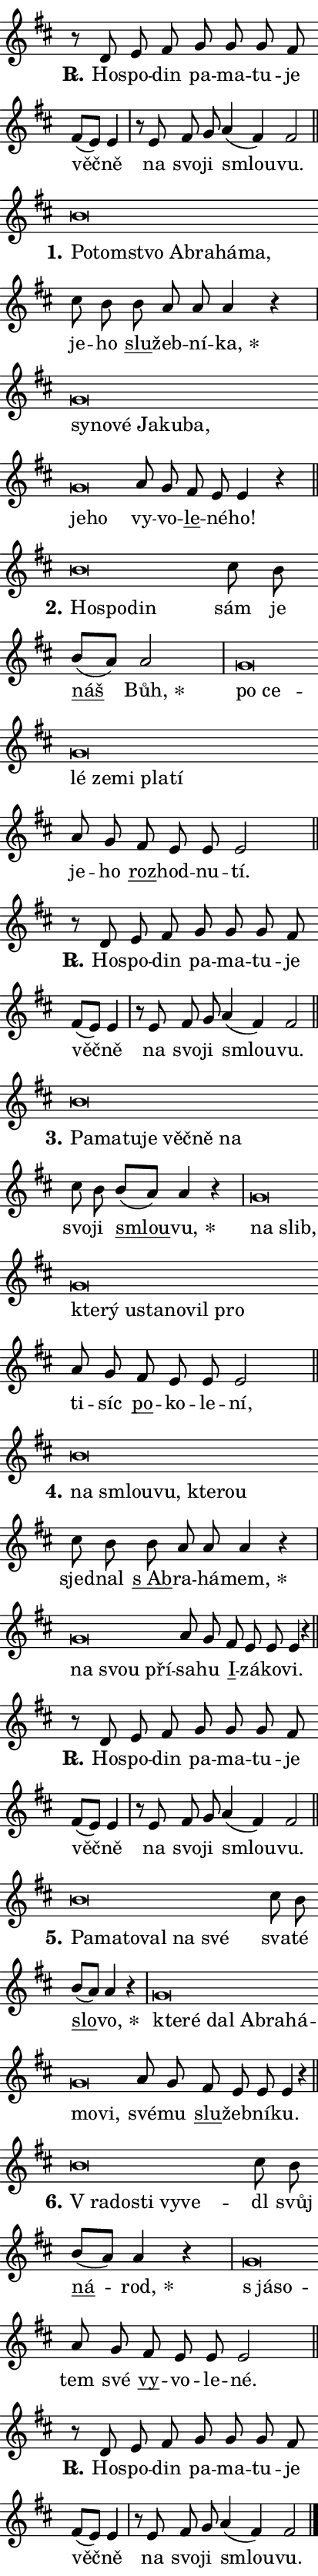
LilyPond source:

\version "2.22.1"
\header { tagline = "" }
\paper {
  indent = 0\cm
  top-margin = 0\cm
  right-margin = 0\cm
  bottom-margin = 0\cm
  left-margin = 0\cm
  paper-width = 7\cm
  page-breaking = #ly:one-page-breaking
  system-system-spacing.basic-distance = #11
  score-system-spacing.basic-distance = #11.3
  ragged-last = ##f
}


%% Author: Thomas Morley
%% https://lists.gnu.org/archive/html/lilypond-user/2020-05/msg00002.html
#(define (line-position grob)
"Returns position of @var[grob} in current system:
   @code{'start}, if at first time-step
   @code{'end}, if at last time-step
   @code{'middle} otherwise
"
  (let* ((col (ly:item-get-column grob))
         (ln (ly:grob-object col 'left-neighbor))
         (rn (ly:grob-object col 'right-neighbor))
         (col-to-check-left (if (ly:grob? ln) ln col))
         (col-to-check-right (if (ly:grob? rn) rn col))
         (break-dir-left
           (and
             (ly:grob-property col-to-check-left 'non-musical #f)
             (ly:item-break-dir col-to-check-left)))
         (break-dir-right
           (and
             (ly:grob-property col-to-check-right 'non-musical #f)
             (ly:item-break-dir col-to-check-right))))
        (cond ((eqv? 1 break-dir-left) 'start)
              ((eqv? -1 break-dir-right) 'end)
              (else 'middle))))

#(define (tranparent-at-line-position vctor)
  (lambda (grob)
  "Relying on @code{line-position} select the relevant enry from @var{vctor}.
Used to determine transparency,"
    (case (line-position grob)
      ((end) (not (vector-ref vctor 0)))
      ((middle) (not (vector-ref vctor 1)))
      ((start) (not (vector-ref vctor 2))))))

noteHeadBreakVisibility =
#(define-music-function (break-visibility)(vector?)
"Makes @code{NoteHead}s transparent relying on @var{break-visibility}"
#{
  \override NoteHead.transparent =
    #(tranparent-at-line-position break-visibility)
#})

#(define delete-ledgers-for-transparent-note-heads
  (lambda (grob)
    "Reads whether a @code{NoteHead} is transparent.
If so this @code{NoteHead} is removed from @code{'note-heads} from
@var{grob}, which is supposed to be @code{LedgerLineSpanner}.
As a result ledgers are not printed for this @code{NoteHead}"
    (let* ((nhds-array (ly:grob-object grob 'note-heads))
           (nhds-list
             (if (ly:grob-array? nhds-array)
                 (ly:grob-array->list nhds-array)
                 '()))
           ;; Relies on the transparent-property being done before
           ;; Staff.LedgerLineSpanner.after-line-breaking is executed.
           ;; This is fragile ...
           (to-keep
             (remove
               (lambda (nhd)
                 (ly:grob-property nhd 'transparent #f))
               nhds-list)))
      ;; TODO find a better method to iterate over grob-arrays, similiar
      ;; to filter/remove etc for lists
      ;; For now rebuilt from scratch
      (set! (ly:grob-object grob 'note-heads)  '())
      (for-each
        (lambda (nhd)
          (ly:pointer-group-interface::add-grob grob 'note-heads nhd))
        to-keep))))

hideNotes = {
  \noteHeadBreakVisibility #begin-of-line-visible
}
unHideNotes = {
  \noteHeadBreakVisibility #all-visible
}

% work-around for resetting accidentals
% https://lilypond.org/doc/v2.23/Documentation/notation/displaying-rhythms#unmetered-music
cadenzaMeasure = {
  \cadenzaOff
  \partial 1024 s1024
  \cadenzaOn
}

#(define-markup-command (accent layout props text) (markup?)
  "Underline accented syllable"
  (interpret-markup layout props
    #{\markup \override #'(offset . 4.3) \underline { #text }#}))

responsum = \markup \concat {
  "R" \hspace #-1.05 \path #0.1 #'((moveto 0 0.07) (lineto 0.9 0.8)) \hspace #0.05 "."
}

\layout {
    \context {
        \Staff
        \remove "Time_signature_engraver"
        \override LedgerLineSpanner.after-line-breaking = #delete-ledgers-for-transparent-note-heads
    }
    \context {
        \Voice {
            \override NoteHead.output-attributes = #'((class . "notehead"))
            \override Hairpin.height = #0.55
        }
    }
    \context {
        \Lyrics {
            \override StanzaNumber.output-attributes = #'((class . "stanzanumber"))
            \override LyricSpace.minimum-distance = #0.9
            \override LyricText.font-name = #"TeX Gyre Schola"
            \override LyricText.font-size = 1
            \override StanzaNumber.font-name = #"TeX Gyre Schola Bold"
            \override StanzaNumber.font-size = 1
        }
    }
}

% magnetic-lyrics.ily
%
%   written by
%     Jean Abou Samra <jean@abou-samra.fr>
%     Werner Lemberg <wl@gnu.org>
%
%   adapted by
%     Jiri Hon <jiri.hon@gmail.com>
%
% Version 2022-Apr-15

% https://www.mail-archive.com/lilypond-user@gnu.org/msg149350.html

#(define (Left_hyphen_pointer_engraver context)
   "Collect syllable-hyphen-syllable occurrences in lyrics and store
them in properties.  This engraver only looks to the left.  For
example, if the lyrics input is @code{foo -- bar}, it does the
following.

@itemize @bullet
@item
Set the @code{text} property of the @code{LyricHyphen} grob between
@q{foo} and @q{bar} to @code{foo}.

@item
Set the @code{left-hyphen} property of the @code{LyricText} grob with
text @q{foo} to the @code{LyricHyphen} grob between @q{foo} and
@q{bar}.
@end itemize

Use this auxiliary engraver in combination with the
@code{lyric-@/text::@/apply-@/magnetic-@/offset!} hook."
   (let ((hyphen #f)
         (text #f))
     (make-engraver
      (acknowledgers
       ((lyric-syllable-interface engraver grob source-engraver)
        (set! text grob)))
      (end-acknowledgers
       ((lyric-hyphen-interface engraver grob source-engraver)
        ;(when (not (grob::has-interface grob 'lyric-space-interface))
          (set! hyphen grob)));)
      ((stop-translation-timestep engraver)
       (when (and text hyphen)
         (ly:grob-set-object! text 'left-hyphen hyphen))
       (set! text #f)
       (set! hyphen #f)))))

#(define (lyric-text::apply-magnetic-offset! grob)
   "If the space between two syllables is less than the value in
property @code{LyricText@/.details@/.squash-threshold}, move the right
syllable to the left so that it gets concatenated with the left
syllable.

Use this function as a hook for
@code{LyricText@/.after-@/line-@/breaking} if the
@code{Left_@/hyphen_@/pointer_@/engraver} is active."
   (let ((hyphen (ly:grob-object grob 'left-hyphen #f)))
     (when hyphen
       (let ((left-text (ly:spanner-bound hyphen LEFT)))
         (when (grob::has-interface left-text 'lyric-syllable-interface)
           (let* ((common (ly:grob-common-refpoint grob left-text X))
                  (this-x-ext (ly:grob-extent grob common X))
                  (left-x-ext
                   (begin
                     ;; Trigger magnetism for left-text.
                     (ly:grob-property left-text 'after-line-breaking)
                     (ly:grob-extent left-text common X)))
                  ;; `delta` is the gap width between two syllables.
                  (delta (- (interval-start this-x-ext)
                            (interval-end left-x-ext)))
                  (details (ly:grob-property grob 'details))
                  (threshold (assoc-get 'squash-threshold details 0.2)))
             (when (< delta threshold)
               (let* (;; We have to manipulate the input text so that
                      ;; ligatures crossing syllable boundaries are not
                      ;; disabled.  For languages based on the Latin
                      ;; script this is essentially a beautification.
                      ;; However, for non-Western scripts it can be a
                      ;; necessity.
                      (lt (ly:grob-property left-text 'text))
                      (rt (ly:grob-property grob 'text))
                      (is-space (grob::has-interface hyphen 'lyric-space-interface))
                      (space (if is-space " " ""))
                      (space-markup (grob-interpret-markup grob " "))
                      (space-size (interval-length (ly:stencil-extent space-markup X)))
                      (extra-delta (if is-space space-size 0))
                      ;; Append new syllable.
                      (ltrt-space (if (and (string? lt) (string? rt))
                                (string-append lt space rt)
                                (make-concat-markup (list lt space rt))))
                      ;; Right-align `ltrt` to the right side.
                      (ltrt-space-markup (grob-interpret-markup
                               grob
                               (make-translate-markup
                                (cons (interval-length this-x-ext) 0)
                                (make-right-align-markup ltrt-space)))))
                 (begin
                   ;; Don't print `left-text`.
                   (ly:grob-set-property! left-text 'stencil #f)
                   ;; Set text and stencil (which holds all collected
                   ;; syllables so far) and shift it to the left.
                   (ly:grob-set-property! grob 'text ltrt-space)
                   (ly:grob-set-property! grob 'stencil ltrt-space-markup)
                   (ly:grob-translate-axis! grob (- (- delta extra-delta)) X))))))))))


#(define (lyric-hyphen::displace-bounds-first grob)
   ;; Make very sure this callback isn't triggered too early.
   (let ((left (ly:spanner-bound grob LEFT))
         (right (ly:spanner-bound grob RIGHT)))
     (ly:grob-property left 'after-line-breaking)
     (ly:grob-property right 'after-line-breaking)
     (ly:lyric-hyphen::print grob)))

squashThreshold = #0.4

\layout {
  \context {
    \Lyrics
    \consists #Left_hyphen_pointer_engraver
    \override LyricText.after-line-breaking =
      #lyric-text::apply-magnetic-offset!
    \override LyricHyphen.stencil = #lyric-hyphen::displace-bounds-first
    \override LyricText.details.squash-threshold = \squashThreshold
    \override LyricHyphen.minimum-distance = 0
    \override LyricHyphen.minimum-length = \squashThreshold
  }
}

squash = \override LyricText.details.squash-threshold = 9999
unSquash = \override LyricText.details.squash-threshold = \squashThreshold

left = \override LyricText.self-alignment-X = #LEFT
unLeft = \revert LyricText.self-alignment-X

starOffset = #(lambda (grob) 
                (let ((x_offset (ly:self-alignment-interface::aligned-on-x-parent grob)))
                  (if (= x_offset 0) 0 (+ x_offset 1.2))))

star = #(define-music-function (syllable)(string?)
"Append star separator at the end of a syllable"
#{
  \once \override LyricText.X-offset = #starOffset
  \lyricmode { \markup {
    #syllable
    \override #'((font-name . "TeX Gyre Schola Bold")) \hspace #0.2 \lower #0.65 \larger "*"
  } }
#})

starAccent = #(define-music-function (syllable)(string?)
"Append star separator at the end of a syllable and make accent"
#{
  \once \override LyricText.X-offset = #starOffset
  \lyricmode { \markup {
    \accent #syllable
    \override #'((font-name . "TeX Gyre Schola Bold")) \hspace #0.2 \lower #0.65 \larger "*"
  } }
#})

breath = #(define-music-function (syllable)(string?)
"Append breathing indicator at the end of a syllable"
#{
  \lyricmode { \markup { #syllable "+" } }
#})

optionalBreath = #(define-music-function (syllable)(string?)
"Append optional breathing indicator at the end of a syllable"
#{
  \lyricmode { \markup { #syllable "(+)" } }
#})


\score {
    <<
        \new Voice = "melody" { \cadenzaOn \key d \major \relative { r8 d' e fis g g g fis \bar "" fis[( e)] e4 \cadenzaMeasure \bar "|" r8 e fis g \bar "" a4( fis) fis2 \cadenzaMeasure \bar "||" \break } }
        \new Lyrics \lyricsto "melody" { \lyricmode { \set stanza = \responsum
Ho -- spo -- din pa -- ma -- tu -- je věč -- ně na svo -- ji smlou -- vu. } }
    >>
    \layout {}
}

\score {
    <<
        \new Voice = "melody" { \cadenzaOn \key d \major \relative { b'\breve*1/16 \hideNotes \breve*1/16 \bar "" \breve*1/16 \bar "" \breve*1/16 \bar "" \breve*1/16 \bar "" \breve*1/16 \breve*1/16 \bar "" \unHideNotes cis8 b \bar "" b a a a4 r \cadenzaMeasure \bar "|" g\breve*1/16 \hideNotes \breve*1/16 \bar "" \breve*1/16 \bar "" \breve*1/16 \bar "" \breve*1/16 \bar "" \breve*1/16 \bar "" \breve*1/16 \breve*1/16 \bar "" \unHideNotes a8 g \bar "" fis e e4 r \cadenzaMeasure \bar "||" \break } }
        \new Lyrics \lyricsto "melody" { \lyricmode { \set stanza = "1."
\left Po -- \squash tom -- stvo Ab -- ra -- há -- ma, \unLeft \unSquash je -- ho \markup \accent slu -- žeb -- ní -- \star ka, \left sy -- \squash no -- vé Ja -- ku -- ba, je -- ho \unLeft \unSquash vy -- vo -- \markup \accent le -- né -- ho! } }
    >>
    \layout {}
}

\score {
    <<
        \new Voice = "melody" { \cadenzaOn \key d \major \relative { b'\breve*1/16 \hideNotes \breve*1/16 \breve*1/16 \bar "" \unHideNotes cis8 b \bar "" b[( a)] a2 \cadenzaMeasure \bar "|" g\breve*1/16 \hideNotes \breve*1/16 \bar "" \breve*1/16 \bar "" \breve*1/16 \bar "" \breve*1/16 \bar "" \breve*1/16 \breve*1/16 \bar "" \unHideNotes a8 g \bar "" fis e e e2 \cadenzaMeasure \bar "||" \break } }
        \new Lyrics \lyricsto "melody" { \lyricmode { \set stanza = "2."
\left Ho -- \squash spo -- din \unLeft \unSquash sám je \markup \accent náš \star Bůh, \left po \squash ce -- lé ze -- mi pla -- tí \unLeft \unSquash je -- ho \markup \accent roz -- hod -- nu -- tí. } }
    >>
    \layout {}
}

\score {
    <<
        \new Voice = "melody" { \cadenzaOn \key d \major \relative { r8 d' e fis g g g fis \bar "" fis[( e)] e4 \cadenzaMeasure \bar "|" r8 e fis g \bar "" a4( fis) fis2 \cadenzaMeasure \bar "||" \break } }
        \new Lyrics \lyricsto "melody" { \lyricmode { \set stanza = \responsum
Ho -- spo -- din pa -- ma -- tu -- je věč -- ně na svo -- ji smlou -- vu. } }
    >>
    \layout {}
}

\score {
    <<
        \new Voice = "melody" { \cadenzaOn \key d \major \relative { b'\breve*1/16 \hideNotes \breve*1/16 \bar "" \breve*1/16 \bar "" \breve*1/16 \bar "" \breve*1/16 \bar "" \breve*1/16 \breve*1/16 \bar "" \unHideNotes cis8 b \bar "" b[( a)] a4 r \cadenzaMeasure \bar "|" g\breve*1/16 \hideNotes \breve*1/16 \bar "" \breve*1/16 \bar "" \breve*1/16 \bar "" \breve*1/16 \bar "" \breve*1/16 \bar "" \breve*1/16 \bar "" \breve*1/16 \breve*1/16 \bar "" \unHideNotes a8 g \bar "" fis e e e2 \cadenzaMeasure \bar "||" \break } }
        \new Lyrics \lyricsto "melody" { \lyricmode { \set stanza = "3."
\left Pa -- \squash ma -- tu -- je věč -- ně na \unLeft \unSquash svo -- ji \markup \accent smlou -- \star vu, \left na \squash slib, kte -- rý u -- sta -- no -- vil pro \unLeft \unSquash ti -- síc \markup \accent po -- ko -- le -- ní, } }
    >>
    \layout {}
}

\score {
    <<
        \new Voice = "melody" { \cadenzaOn \key d \major \relative { b'\breve*1/16 \hideNotes \breve*1/16 \bar "" \breve*1/16 \bar "" \breve*1/16 \breve*1/16 \bar "" \unHideNotes cis8 b \bar "" b a a a4 r \cadenzaMeasure \bar "|" g\breve*1/16 \hideNotes \breve*1/16 \breve*1/16 \bar "" \unHideNotes a8 g \bar "" fis e e e4 r \cadenzaMeasure \bar "||" \break } }
        \new Lyrics \lyricsto "melody" { \lyricmode { \set stanza = "4."
\left na \squash smlou -- vu, kte -- rou \unLeft \unSquash sjed -- nal \markup \accent "s Ab" -- ra -- há -- \star mem, \left na \squash svou pří -- \unLeft \unSquash sa -- hu \markup \accent I -- zá -- ko -- vi. } }
    >>
    \layout {}
}

\score {
    <<
        \new Voice = "melody" { \cadenzaOn \key d \major \relative { r8 d' e fis g g g fis \bar "" fis[( e)] e4 \cadenzaMeasure \bar "|" r8 e fis g \bar "" a4( fis) fis2 \cadenzaMeasure \bar "||" \break } }
        \new Lyrics \lyricsto "melody" { \lyricmode { \set stanza = \responsum
Ho -- spo -- din pa -- ma -- tu -- je věč -- ně na svo -- ji smlou -- vu. } }
    >>
    \layout {}
}

\score {
    <<
        \new Voice = "melody" { \cadenzaOn \key d \major \relative { b'\breve*1/16 \hideNotes \breve*1/16 \bar "" \breve*1/16 \bar "" \breve*1/16 \bar "" \breve*1/16 \breve*1/16 \bar "" \unHideNotes cis8 b \bar "" b[( a)] a4 r \cadenzaMeasure \bar "|" g\breve*1/16 \hideNotes \breve*1/16 \bar "" \breve*1/16 \bar "" \breve*1/16 \bar "" \breve*1/16 \bar "" \breve*1/16 \bar "" \breve*1/16 \breve*1/16 \bar "" \unHideNotes a8 g \bar "" fis e e e4 r \cadenzaMeasure \bar "||" \break } }
        \new Lyrics \lyricsto "melody" { \lyricmode { \set stanza = "5."
\left Pa -- \squash ma -- to -- val na své \unLeft \unSquash sva -- té \markup \accent slo -- \star vo, \left kte -- \squash ré dal Ab -- ra -- há -- mo -- vi, \unLeft \unSquash své -- mu \markup \accent slu -- žeb -- ní -- ku. } }
    >>
    \layout {}
}

\score {
    <<
        \new Voice = "melody" { \cadenzaOn \key d \major \relative { b'\breve*1/16 \hideNotes \breve*1/16 \bar "" \breve*1/16 \bar "" \breve*1/16 \breve*1/16 \bar "" \unHideNotes cis8 b \bar "" b[( a)] a4 r \cadenzaMeasure \bar "|" g\breve*1/16 \hideNotes \breve*1/16 \bar "" \unHideNotes a8 g \bar "" fis e e e2 \cadenzaMeasure \bar "||" \break } }
        \new Lyrics \lyricsto "melody" { \lyricmode { \set stanza = "6."
\left "V ra" -- \squash do -- sti vy -- ve -- \unLeft \unSquash dl svůj \markup \accent ná -- \star rod, \left "s já" -- \squash so -- \unLeft \unSquash tem své \markup \accent vy -- vo -- le -- né. } }
    >>
    \layout {}
}

\score {
    <<
        \new Voice = "melody" { \cadenzaOn \key d \major \relative { r8 d' e fis g g g fis \bar "" fis[( e)] e4 \cadenzaMeasure \bar "|" r8 e fis g \bar "" a4( fis) fis2 \cadenzaMeasure \bar "||" \break } \bar "|." }
        \new Lyrics \lyricsto "melody" { \lyricmode { \set stanza = \responsum
Ho -- spo -- din pa -- ma -- tu -- je věč -- ně na svo -- ji smlou -- vu. } }
    >>
    \layout {}
}
